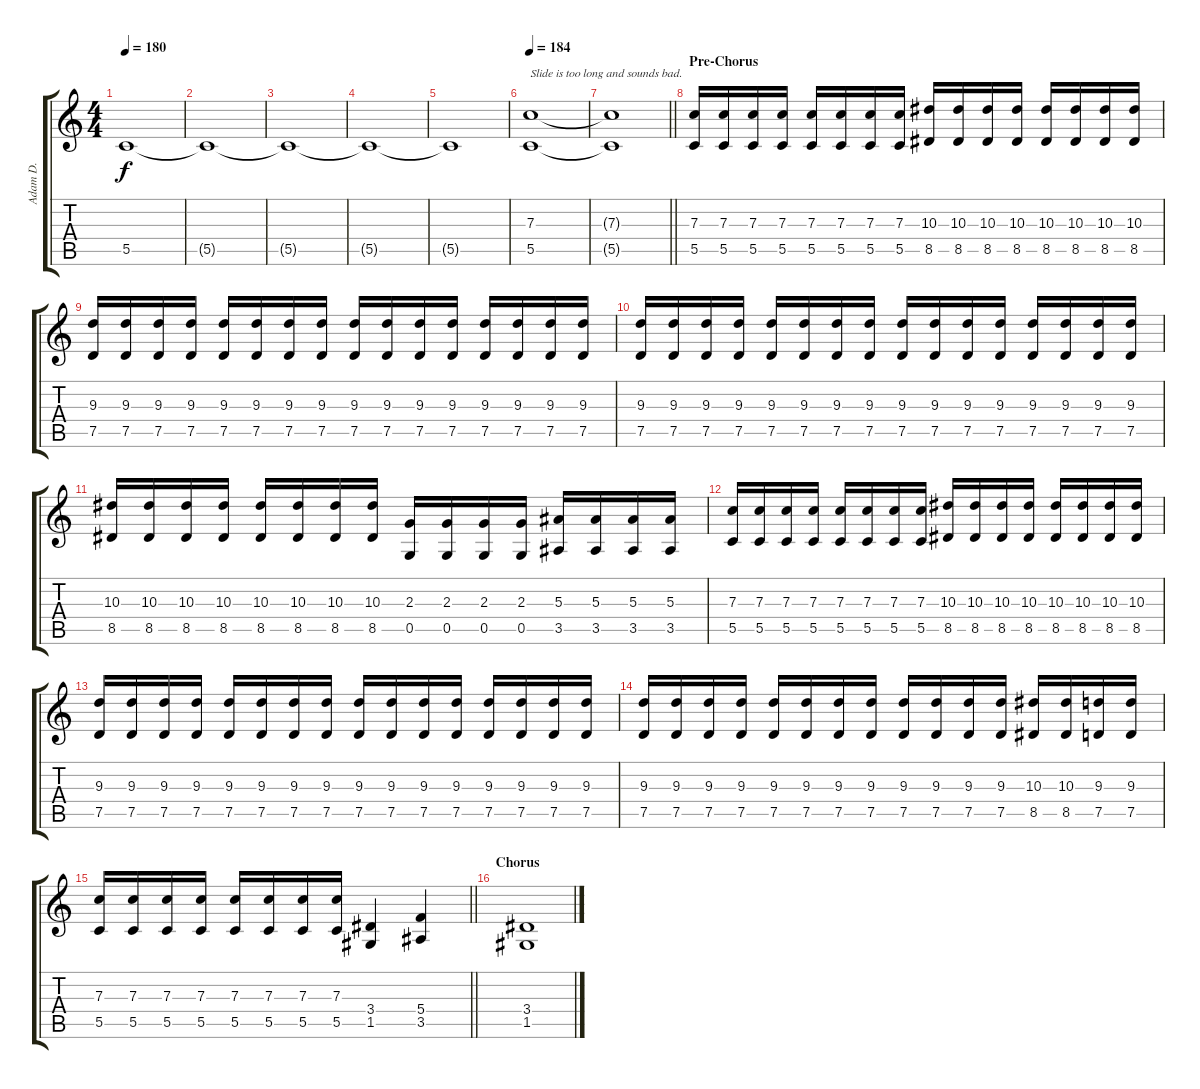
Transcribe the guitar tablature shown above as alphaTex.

\track ("Adam D." "Adam D.") {instrument distortionguitar}
\staff {score tabs}
\tuning (D4 A3 F3 C3 G2 C2) {hide}
\ts (4 4)
\tempo 180
\clef g2
\ks c
5.5{t}.1{dy f} |
5.5{t}.1 |
5.5{t}.1 |
5.5{t}.1 |
5.5{t}.1 |
\tempo 184
(7.3 5.5).1{txt "Slide is too long and sounds bad." volume 16} |
\barLineRight lightlight
(7.3{t} 5.5{t}).1 |
\section ("" "Pre-Chorus")
(7.3 5.5).16 (7.3 5.5).16 (7.3 5.5).16 (7.3 5.5).16 (7.3 5.5).16 (7.3 5.5).16 (7.3 5.5).16 (7.3 5.5).16 (10.3 8.5).16 (10.3 8.5).16 (10.3 8.5).16 (10.3 8.5).16 (10.3 8.5).16 (10.3 8.5).16 (10.3 8.5).16 (10.3 8.5).16 |
(9.3 7.5).16 (9.3 7.5).16 (9.3 7.5).16 (9.3 7.5).16 (9.3 7.5).16 (9.3 7.5).16 (9.3 7.5).16 (9.3 7.5).16 (9.3 7.5).16 (9.3 7.5).16 (9.3 7.5).16 (9.3 7.5).16 (9.3 7.5).16 (9.3 7.5).16 (9.3 7.5).16 (9.3 7.5).16 |
(9.3 7.5).16 (9.3 7.5).16 (9.3 7.5).16 (9.3 7.5).16 (9.3 7.5).16 (9.3 7.5).16 (9.3 7.5).16 (9.3 7.5).16 (9.3 7.5).16 (9.3 7.5).16 (9.3 7.5).16 (9.3 7.5).16 (9.3 7.5).16 (9.3 7.5).16 (9.3 7.5).16 (9.3 7.5).16 |
(10.3 8.5).16 (10.3 8.5).16 (10.3 8.5).16 (10.3 8.5).16 (10.3 8.5).16 (10.3 8.5).16 (10.3 8.5).16 (10.3 8.5).16 (2.3 0.5).16 (2.3 0.5).16 (2.3 0.5).16 (2.3 0.5).16 (5.3 3.5).16 (5.3 3.5).16 (5.3 3.5).16 (5.3 3.5).16 |
(7.3 5.5).16 (7.3 5.5).16 (7.3 5.5).16 (7.3 5.5).16 (7.3 5.5).16 (7.3 5.5).16 (7.3 5.5).16 (7.3 5.5).16 (10.3 8.5).16 (10.3 8.5).16 (10.3 8.5).16 (10.3 8.5).16 (10.3 8.5).16 (10.3 8.5).16 (10.3 8.5).16 (10.3 8.5).16 |
(9.3 7.5).16 (9.3 7.5).16 (9.3 7.5).16 (9.3 7.5).16 (9.3 7.5).16 (9.3 7.5).16 (9.3 7.5).16 (9.3 7.5).16 (9.3 7.5).16 (9.3 7.5).16 (9.3 7.5).16 (9.3 7.5).16 (9.3 7.5).16 (9.3 7.5).16 (9.3 7.5).16 (9.3 7.5).16 |
(9.3 7.5).16 (9.3 7.5).16 (9.3 7.5).16 (9.3 7.5).16 (9.3 7.5).16 (9.3 7.5).16 (9.3 7.5).16 (9.3 7.5).16 (9.3 7.5).16 (9.3 7.5).16 (9.3 7.5).16 (9.3 7.5).16 (10.3 8.5).16 (10.3 8.5).16 (9.3 7.5).16 (9.3 7.5).16 |
\barLineRight lightlight
(7.3 5.5).16 (7.3 5.5).16 (7.3 5.5).16 (7.3 5.5).16 (7.3 5.5).16 (7.3 5.5).16 (7.3 5.5).16 (7.3 5.5).16 (3.4 1.5).4 (5.4 3.5).4 |
\section ("" "Chorus")
(3.4 1.5).1
